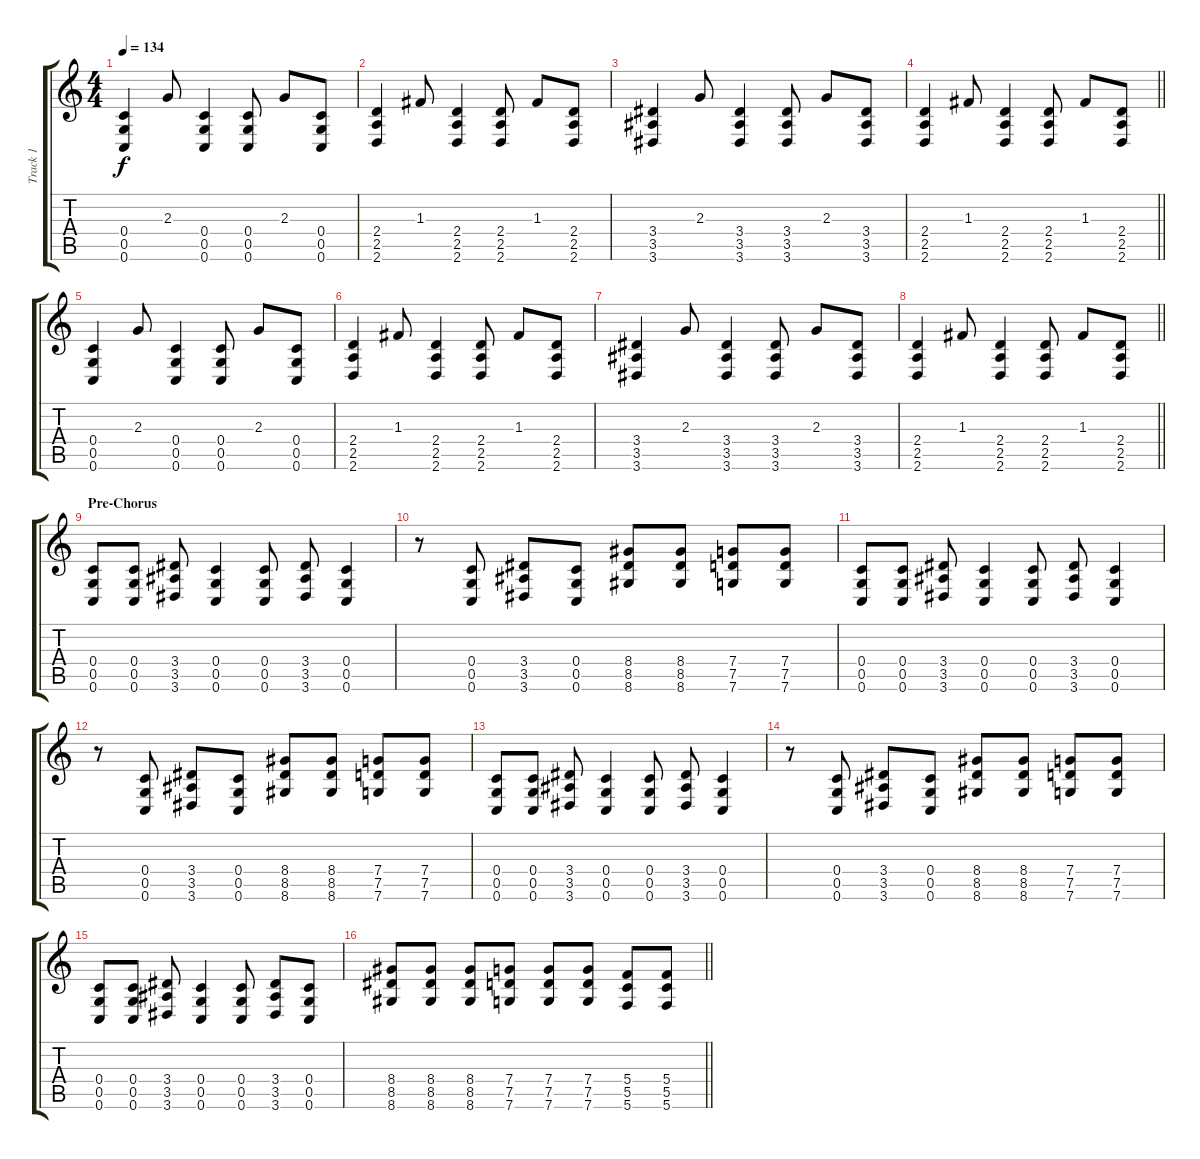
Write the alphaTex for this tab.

\track ("Track 1" "Track 1") {instrument electricguitarclean}
\staff {score tabs}
\tuning (D4 A3 F3 C3 G2 C2) {hide}
\ts (4 4)
\tempo 134
\clef g2
\ks c
(0.4 0.5 0.6).4{dy f instrument distortionguitar} 2.3.8 (0.4 0.5 0.6).4 (0.4 0.5 0.6).8 2.3.8 (0.4 0.5 0.6).8 |
(2.4 2.5 2.6).4 1.3.8 (2.4 2.5 2.6).4 (2.4 2.5 2.6).8 1.3.8 (2.4 2.5 2.6).8 |
(3.4 3.5 3.6).4 2.3.8 (3.4 3.5 3.6).4 (3.4 3.5 3.6).8 2.3.8 (3.4 3.5 3.6).8 |
\barLineRight lightlight
(2.4 2.5 2.6).4 1.3.8 (2.4 2.5 2.6).4 (2.4 2.5 2.6).8 1.3.8 (2.4 2.5 2.6).8 |
(0.4 0.5 0.6).4{instrument distortionguitar} 2.3.8 (0.4 0.5 0.6).4 (0.4 0.5 0.6).8 2.3.8 (0.4 0.5 0.6).8 |
(2.4 2.5 2.6).4 1.3.8 (2.4 2.5 2.6).4 (2.4 2.5 2.6).8 1.3.8 (2.4 2.5 2.6).8 |
(3.4 3.5 3.6).4 2.3.8 (3.4 3.5 3.6).4 (3.4 3.5 3.6).8 2.3.8 (3.4 3.5 3.6).8 |
\barLineRight lightlight
(2.4 2.5 2.6).4 1.3.8 (2.4 2.5 2.6).4 (2.4 2.5 2.6).8 1.3.8 (2.4 2.5 2.6).8 |
\section ("" "Pre-Chorus")
(0.4 0.5 0.6).8 (0.4 0.5 0.6).8 (3.4 3.5 3.6).8 (0.4 0.5 0.6).4 (0.4 0.5 0.6).8 (3.4 3.5 3.6).8 (0.4 0.5 0.6).4 |
r.8 (0.4 0.5 0.6).8 (3.4 3.5 3.6).8 (0.4 0.5 0.6).8 (8.4 8.5 8.6).8 (8.4 8.5 8.6).8 (7.4 7.5 7.6).8 (7.4 7.5 7.6).8 |
(0.4 0.5 0.6).8 (0.4 0.5 0.6).8 (3.4 3.5 3.6).8 (0.4 0.5 0.6).4 (0.4 0.5 0.6).8 (3.4 3.5 3.6).8 (0.4 0.5 0.6).4 |
r.8 (0.4 0.5 0.6).8 (3.4 3.5 3.6).8 (0.4 0.5 0.6).8 (8.4 8.5 8.6).8 (8.4 8.5 8.6).8 (7.4 7.5 7.6).8 (7.4 7.5 7.6).8 |
(0.4 0.5 0.6).8 (0.4 0.5 0.6).8 (3.4 3.5 3.6).8 (0.4 0.5 0.6).4 (0.4 0.5 0.6).8 (3.4 3.5 3.6).8 (0.4 0.5 0.6).4 |
r.8 (0.4 0.5 0.6).8 (3.4 3.5 3.6).8 (0.4 0.5 0.6).8 (8.4 8.5 8.6).8 (8.4 8.5 8.6).8 (7.4 7.5 7.6).8 (7.4 7.5 7.6).8 |
(0.4 0.5 0.6).8 (0.4 0.5 0.6).8 (3.4 3.5 3.6).8 (0.4 0.5 0.6).4 (0.4 0.5 0.6).8 (3.4 3.5 3.6).8 (0.4 0.5 0.6).8 |
\barLineRight lightlight
(8.4 8.5 8.6).8 (8.4 8.5 8.6).8 (8.4 8.5 8.6).8 (7.4 7.5 7.6).8 (7.4 7.5 7.6).8 (7.4 7.5 7.6).8 (5.4 5.5 5.6).8 (5.4 5.5 5.6).8
